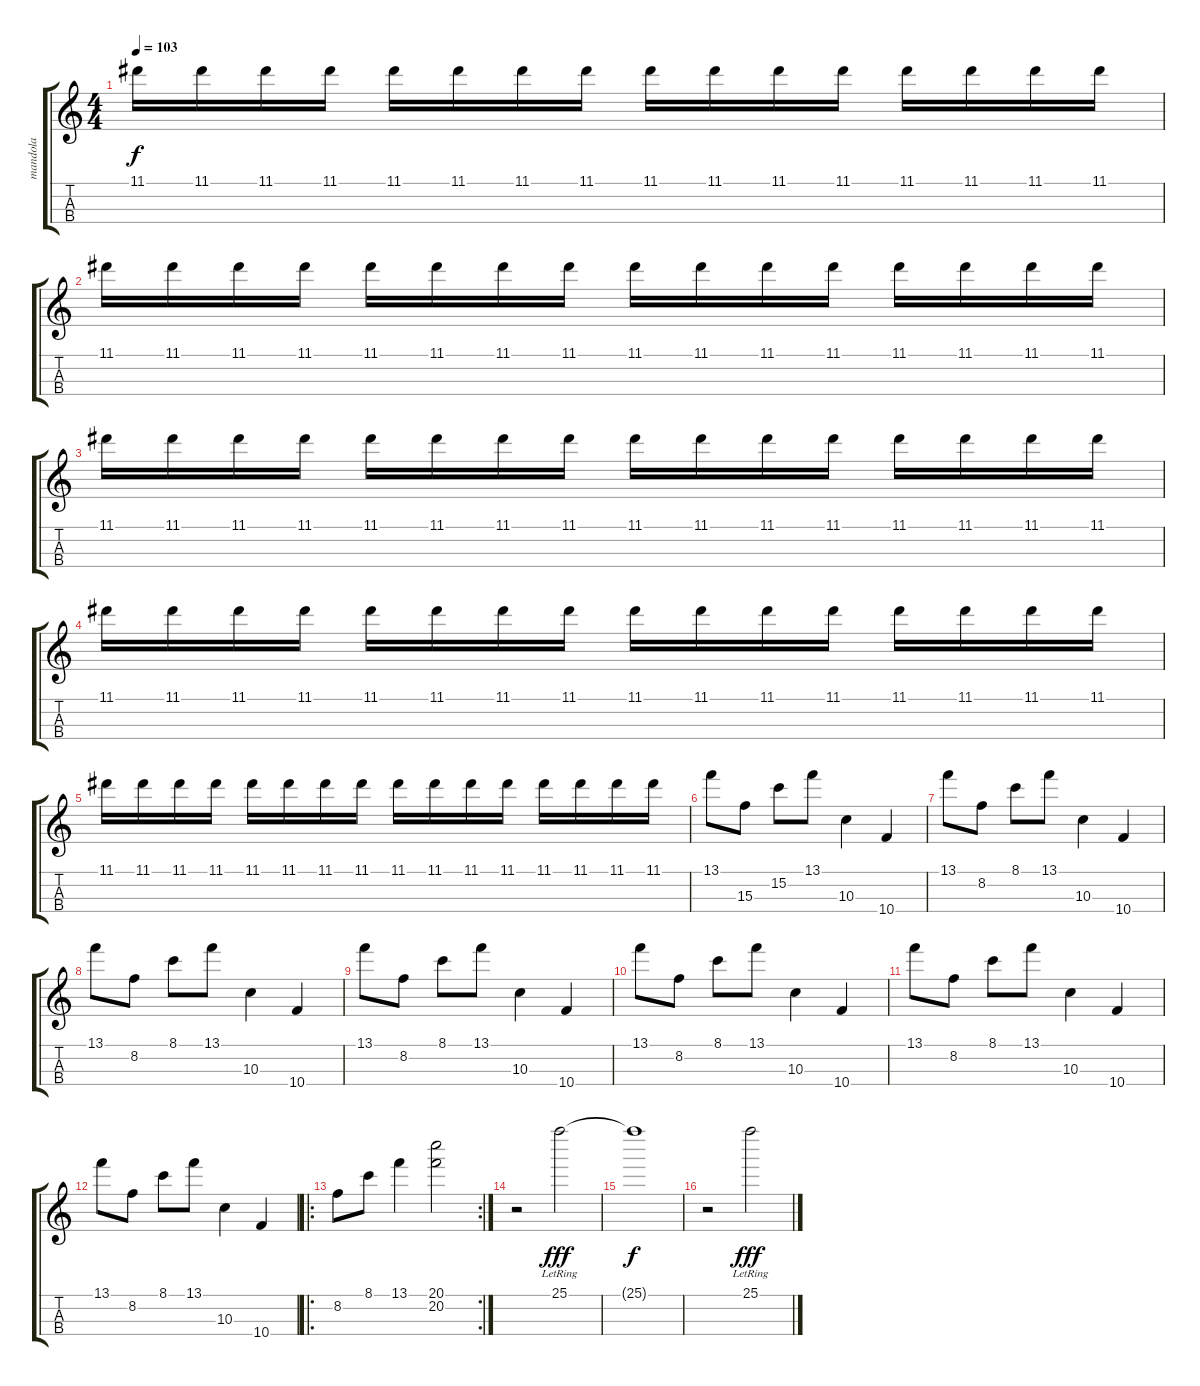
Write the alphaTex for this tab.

\track ("mandola" "mandola") {instrument acousticguitarnylon}
\staff {score tabs}
\tuning (E4 A3 D3 G2) {hide}
\ts (4 4)
\tempo 103
\clef g2
\ks c
11.1.16{dy f} 11.1.16 11.1.16 11.1.16 11.1.16 11.1.16 11.1.16 11.1.16 11.1.16 11.1.16 11.1.16 11.1.16 11.1.16 11.1.16 11.1.16 11.1.16 |
11.1.16 11.1.16 11.1.16 11.1.16 11.1.16 11.1.16 11.1.16 11.1.16 11.1.16 11.1.16 11.1.16 11.1.16 11.1.16 11.1.16 11.1.16 11.1.16 |
11.1.16 11.1.16 11.1.16 11.1.16 11.1.16 11.1.16 11.1.16 11.1.16 11.1.16 11.1.16 11.1.16 11.1.16 11.1.16 11.1.16 11.1.16 11.1.16 |
11.1.16 11.1.16 11.1.16 11.1.16 11.1.16 11.1.16 11.1.16 11.1.16 11.1.16 11.1.16 11.1.16 11.1.16 11.1.16 11.1.16 11.1.16 11.1.16 |
11.1.16 11.1.16 11.1.16 11.1.16 11.1.16 11.1.16 11.1.16 11.1.16 11.1.16 11.1.16 11.1.16 11.1.16 11.1.16 11.1.16 11.1.16 11.1.16 |
13.1.8 15.3.8 15.2.8 13.1.8 10.3.4 10.4.4 |
13.1.8 8.2.8 8.1.8 13.1.8 10.3.4 10.4.4 |
13.1.8 8.2.8 8.1.8 13.1.8 10.3.4 10.4.4 |
13.1.8 8.2.8 8.1.8 13.1.8 10.3.4 10.4.4 |
13.1.8 8.2.8 8.1.8 13.1.8 10.3.4 10.4.4 |
13.1.8 8.2.8 8.1.8 13.1.8 10.3.4 10.4.4 |
13.1.8 8.2.8 8.1.8 13.1.8 10.3.4 10.4.4 |
\ro
\rc 2
8.2.8 8.1.8 13.1.4 (20.1 20.2).2 |
r.2 25.1{lr}.2{dy fff} |
25.1{t}.1{dy f} |
r.2 25.1{lr}.2{dy fff}
